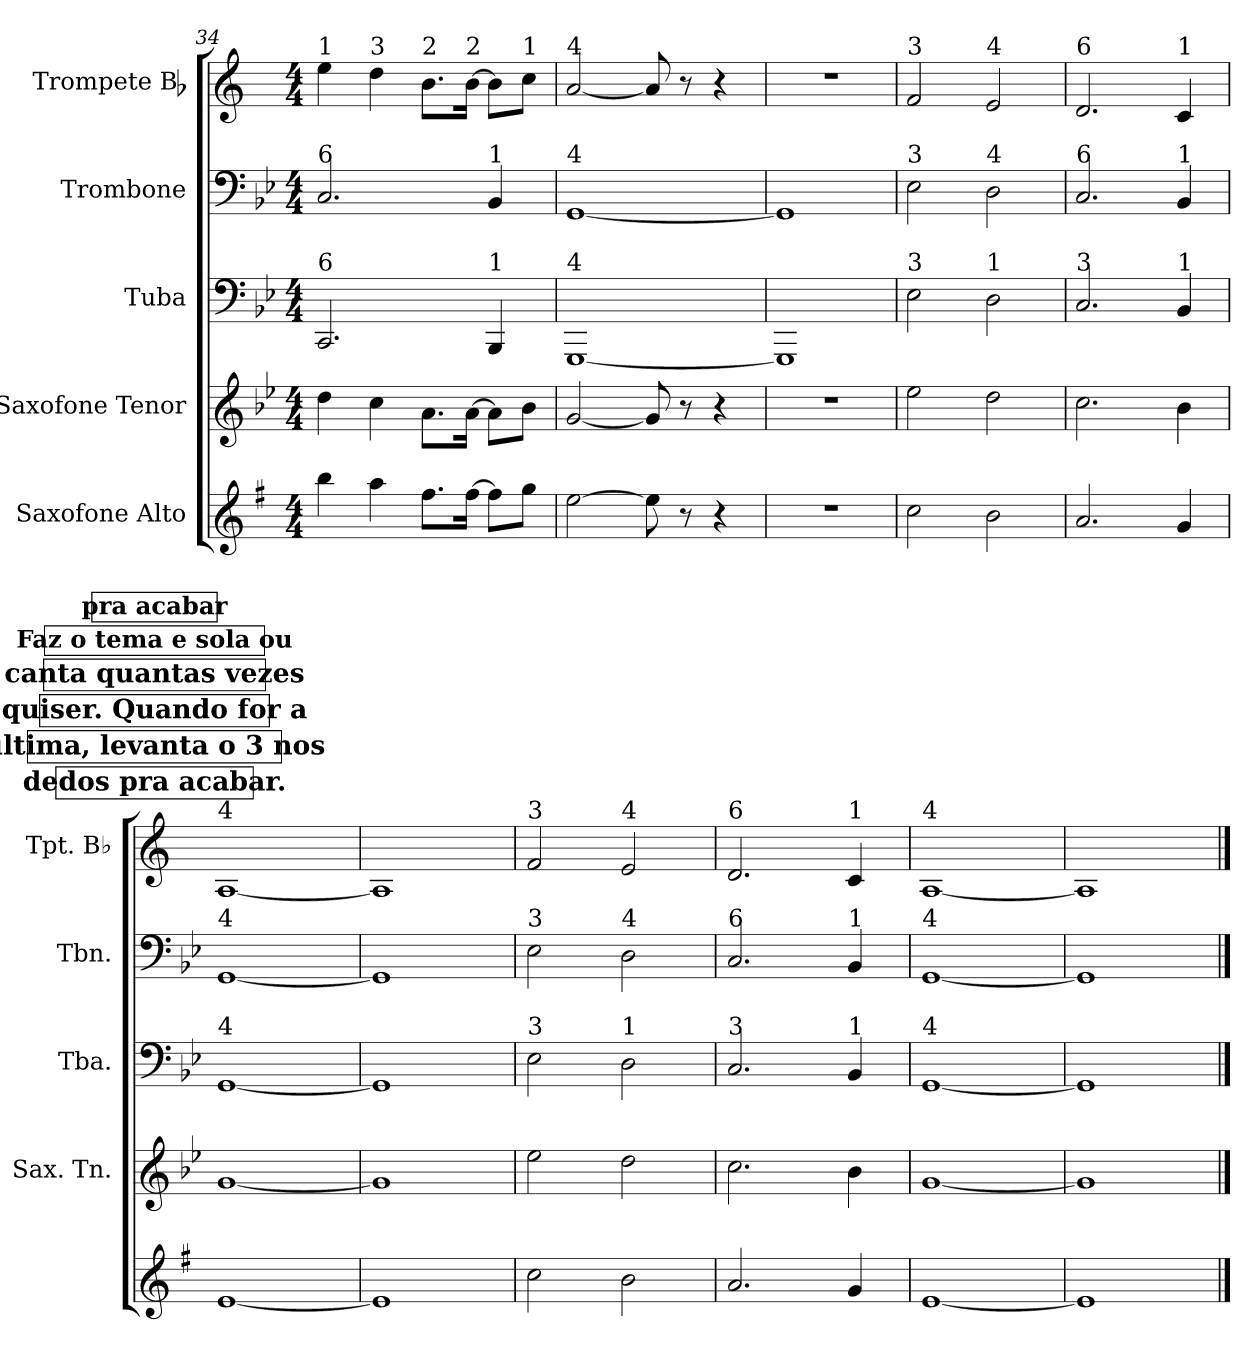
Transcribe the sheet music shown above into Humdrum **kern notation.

**kern	**kern	**kern	**kern	**kern
*part5	*part4	*part3	*part2	*part1
*staff5	*staff4	*staff3	*staff2	*staff1
*I"Saxofone Alto	*I"Saxofone Tenor	*I"Tuba	*I"Trombone	*I"Trompete Bb
*	*I'Sax. Tn.	*I'Tba.	*I'Tbn.	*I'Tpt. Bb
*clefG2	*clefG2	*clefF4	*clefF4	*clefG2
*ITrd5c9	*ITrd8c14	*	*	*ITrd1c2
*k[b-e-]	*k[b-e-]	*k[b-e-]	*k[b-e-]	*k[b-e-]
*M4/4	*M4/4	*M4/4	*M4/4	*M4/4
=34	=34	=34	=34	=34
!	!	!	!	!LO:TX:a:t=1
!	!	!	!LO:TX:a:t=6	!
!	!	!LO:TX:a:t=6	!	!
4dd\	4d\	2.CC/	2.C/	4dd\
!	!	!	!	!LO:TX:a:t=3
4cc\	4c\	.	.	4cc\
!	!	!	!	!LO:TX:a:t=2
8.a\L	8.A\L	.	.	8.a\L
!	!	!	!	!LO:TX:a:t=2
[16a\Jk	[16A\Jk	.	.	[16a\Jk
!	!	!	!LO:TX:a:t=1	!
!	!	!LO:TX:a:t=1	!	!
8a\L]	8A\L]	4BBB-/	4BB-/	8a\L]
!	!	!	!	!LO:TX:a:t=1
8b-\J	8B-\J	.	.	8b-\J
=35	=35	=35	=35	=35
!	!	!	!	!LO:TX:a:t=4
!	!	!	!LO:TX:a:t=4	!
!	!	!LO:TX:a:t=4	!	!
[2g\	[2G/	[1GGG	[1GG	[2g/
8g\]	8G/]	.	.	8g/]
8r	8r	.	.	8r
4r	4r	.	.	4r
=36	=36	=36	=36	=36
1r	1r	1GGG]	1GG]	1r
=37	=37	=37	=37	=37
!	!	!	!	!LO:TX:a:t=3
!	!	!	!LO:TX:a:t=3	!
!	!	!LO:TX:a:t=3	!	!
2e-\	2e-\	2E-\	2E-\	2e-/
!	!	!	!	!LO:TX:a:t=4
!	!	!	!LO:TX:a:t=4	!
!	!	!LO:TX:a:t=1	!	!
2d\	2d\	2D\	2D\	2d/
=38	=38	=38	=38	=38
!	!	!	!	!LO:TX:a:t=6
!	!	!	!LO:TX:a:t=6	!
!	!	!LO:TX:a:t=3	!	!
2.c/	2.c\	2.C/	2.C/	2.c/
!	!	!	!	!LO:TX:a:t=1
!	!	!	!LO:TX:a:t=1	!
!	!	!LO:TX:a:t=1	!	!
4B-/	4B-\	4BB-/	4BB-/	4B-/
!!LO:REH:place=s1:a:t=dedos pra acabar.
!!LO:REH:place=s1:a:t=última, levanta o 3 nos
!!LO:REH:place=s1:a:t=quiser. Quando for a
!!LO:REH:place=s1:a:t=canta quantas vezes
!!LO:REH:place=s1:a:B:fs=14:t=Faz o tema e sola ou
!!LO:REH:place=s1:a:B:fs=14:t=pra acabar
=39	=39	=39	=39	=39
!	!	!	!	!LO:TX:a:t=4
!	!	!	!LO:TX:a:t=4	!
!	!	!LO:TX:a:t=4	!	!
[1G	[1G	[1GG	[1GG	[1G
!!LO:PB:g=z
=40	=40	=40	=40	=40
1G]	1G]	1GG]	1GG]	1G]
=41	=41	=41	=41	=41
!	!	!	!	!LO:TX:a:t=3
!	!	!	!LO:TX:a:t=3	!
!	!	!LO:TX:a:t=3	!	!
2e-\	2e-\	2E-\	2E-\	2e-/
!	!	!	!	!LO:TX:a:t=4
!	!	!	!LO:TX:a:t=4	!
!	!	!LO:TX:a:t=1	!	!
2d\	2d\	2D\	2D\	2d/
=42	=42	=42	=42	=42
!	!	!	!	!LO:TX:a:t=6
!	!	!	!LO:TX:a:t=6	!
!	!	!LO:TX:a:t=3	!	!
2.c/	2.c\	2.C/	2.C/	2.c/
!	!	!	!	!LO:TX:a:t=1
!	!	!	!LO:TX:a:t=1	!
!	!	!LO:TX:a:t=1	!	!
4B-/	4B-\	4BB-/	4BB-/	4B-/
=43	=43	=43	=43	=43
!	!	!	!	!LO:TX:a:t=4
!	!	!	!LO:TX:a:t=4	!
!	!	!LO:TX:a:t=4	!	!
[1G	[1G	[1GG	[1GG	[1G
=44	=44	=44	=44	=44
1G]	1G]	1GG]	1GG]	1G]
==	==	==	==	==
*-	*-	*-	*-	*-
